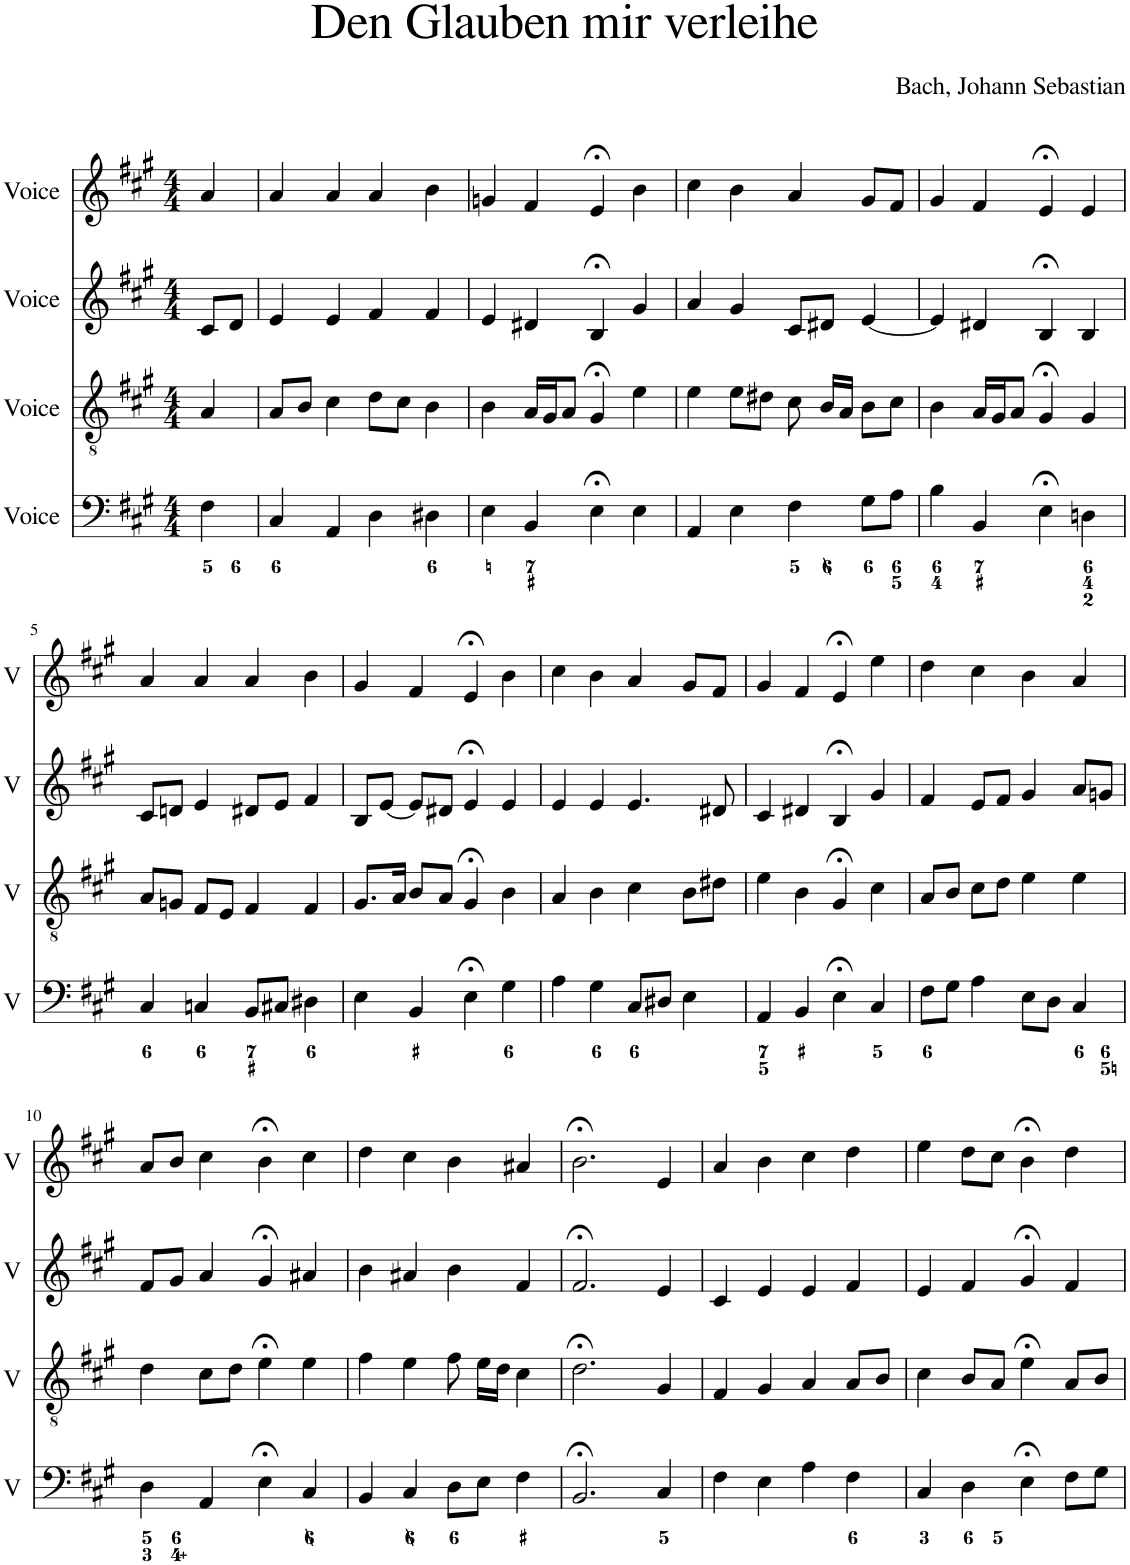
**kern	**kern	**kern	**kern
*part4	*part3	*part2	*part1
*staff4	*staff3	*staff2	*staff1
*I"Voice	*I"Voice	*I"Voice	*I"Voice
*I'V	*I'V	*I'V	*I'V
*clefF4	*clefGv2	*clefG2	*clefG2
*k[f#c#g#]	*k[f#c#g#]	*k[f#c#g#]	*k[f#c#g#]
*M4/4	*M4/4	*M4/4	*M4/4
=	=	=	=
4F#\	4A/	8c#/L	4a/
.	.	8d/J	.
=1	=1	=1	=1
4C#/	8A/L	4e/	4a/
.	8B/J	.	.
4AA/	4c#\	4e/	4a/
4D\	8d\L	4f#/	4a/
.	8c#\J	.	.
4D#X\	4B\	4f#/	4b\
=2	=2	=2	=2
4E\	4B\	4e/	4gn/
4BB/	16A/LL	4d#X/	4f#/
.	16G#/J	.	.
.	8A/J	.	.
4E;<\	4G#;</	4B;</	4e;</
4E\	4e\	4g#/	4b\
=3	=3	=3	=3
4AA/	4e\	4a/	4cc#\
4E\	8e\L	4g#/	4b\
.	8d#X\J	.	.
4F#\	8c#\	8c#/L	4a/
.	16B/LL	8d#X/J	.
.	16A/JJ	.	.
8G#\L	8B\L	[4e/	8g#/L
8A\J	8c#\J	.	8f#/J
=4	=4	=4	=4
4B\	4B\	4e/]	4g#/
4BB/	16A/LL	4d#X/	4f#/
.	16G#/J	.	.
.	8A/J	.	.
4E;<\	4G#;</	4B;</	4e;</
4Dn\	4G#/	4B/	4e/
!!LO:LB:g=z
=5	=5	=5	=5
4C#/	8A/L	8c#/L	4a/
.	8Gn/J	8dn/J	.
4Cn/	8F#/L	4e/	4a/
.	8E/J	.	.
8BB/L	4F#/	8d#X/L	4a/
8C#X/J	.	8e/J	.
4D#X\	4F#/	4f#/	4b\
=6	=6	=6	=6
4E\	8.G#/L	8B/L	4g#/
.	.	[8e/J	.
.	16A/Jk	.	.
4BB/	8B/L	8e/L]	4f#/
.	8A/J	8d#X/J	.
4E;<\	4G#;</	4e;</	4e;</
4G#\	4B\	4e/	4b\
=7	=7	=7	=7
4A\	4A/	4e/	4cc#\
4G#\	4B\	4e/	4b\
8C#/L	4c#\	4.e/	4a/
8D#X/J	.	.	.
4E\	8B\L	.	8g#/L
.	8d#X\J	8d#X/	8f#/J
=8	=8	=8	=8
4AA/	4e\	4c#/	4g#/
4BB/	4B\	4d#X/	4f#/
4E;<\	4G#;</	4B;</	4e;</
4C#/	4c#\	4g#/	4ee\
=9	=9	=9	=9
8F#\L	8A/L	4f#/	4dd\
8G#\J	8B/J	.	.
4A\	8c#\L	8e/L	4cc#\
.	8d\J	8f#/J	.
8E\L	4e\	4g#/	4b\
8D\J	.	.	.
4C#/	4e\	8a/L	4a/
.	.	8gn/J	.
!!LO:LB:g=z
=10	=10	=10	=10
4D\	4d\	8f#/L	8a/L
.	.	8g#/J	8b/J
4AA/	8c#\L	4a/	4cc#\
.	8d\J	.	.
4E;<\	4e;<\	4g#;</	4b;<\
4C#/	4e\	4a#X/	4cc#\
=11	=11	=11	=11
4BB/	4f#\	4b\	4dd\
4C#/	4e\	4a#X/	4cc#\
8D\L	8f#\	4b\	4b\
8E\J	16e\LL	.	.
.	16d\JJ	.	.
4F#\	4c#\	4f#/	4a#X/
=12	=12	=12	=12
2.BB;</	2.d;<\	2.f#;</	2.b;<\
4C#/	4G#/	4e/	4e/
=13	=13	=13	=13
4F#\	4F#/	4c#/	4a/
4E\	4G#/	4e/	4b\
4A\	4A/	4e/	4cc#\
4F#\	8A/L	4f#/	4dd\
.	8B/J	.	.
=14	=14	=14	=14
4C#/	4c#\	4e/	4ee\
4D\	8B/L	4f#/	8dd\L
.	8A/J	.	8cc#\J
4E;<\	4e;<\	4g#;</	4b;<\
8F#\L	8A/L	4f#/	4dd\
8G#\J	8B/J	.	.
=	=	=	=
*-	*-	*-	*-
